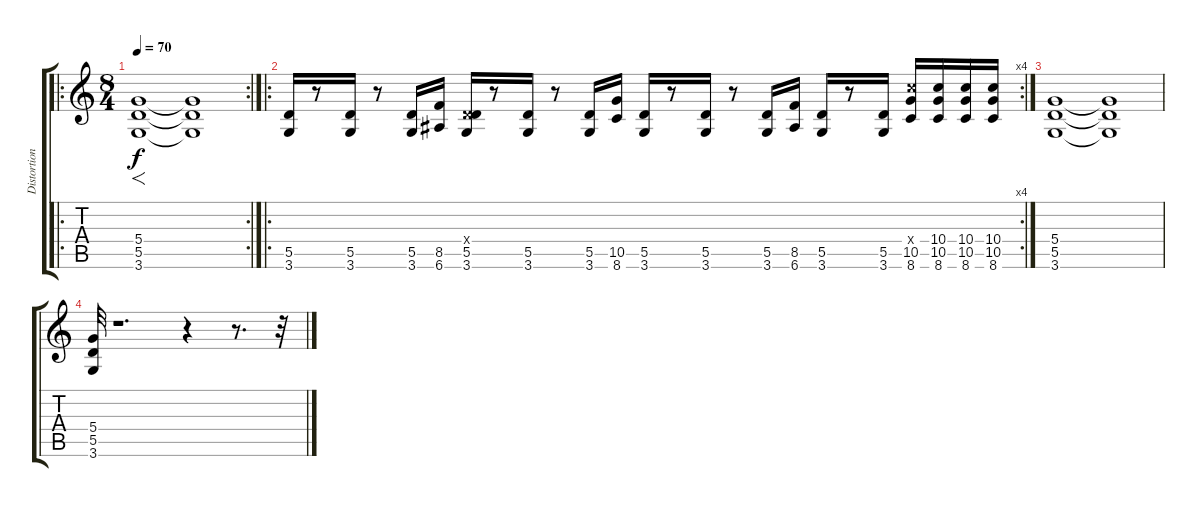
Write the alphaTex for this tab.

\track ("Distortion Guitar" "Distortion") {instrument distortionguitar}
\staff {score tabs}
\tuning (E4 B3 G3 D3 A2 E2) {hide}
\ro
\rc 2
\ts (8 4)
\tempo 70
\clef g2
\ks c
(5.4 5.5 3.6).1{f dy f} (5.4{t} 5.5{t} 3.6{t}).1 |
\ro
\rc 4
(5.5 3.6).16 r.8 (5.5 3.6).16 r.8 (5.5 3.6).16 (8.5 6.6).16 (0.4{x} 5.5 3.6).16 r.8 (5.5 3.6).16 r.8 (5.5 3.6).16 (10.5 8.6).16 (5.5 3.6).16 r.8 (5.5 3.6).16 r.8 (5.5 3.6).16 (8.5 6.6).16 (5.5 3.6).16 r.8 (5.5 3.6).16 (10.4{x} 10.5 8.6).16 (10.4 10.5 8.6).16 (10.4 10.5 8.6).16 (10.4 10.5 8.6).16 |
(5.4 5.5 3.6).1 (5.4{t} 5.5{t} 3.6{t}).1 |
(5.4 5.5 3.6).32 r.1{d} r.4 r.8{d} r.32
